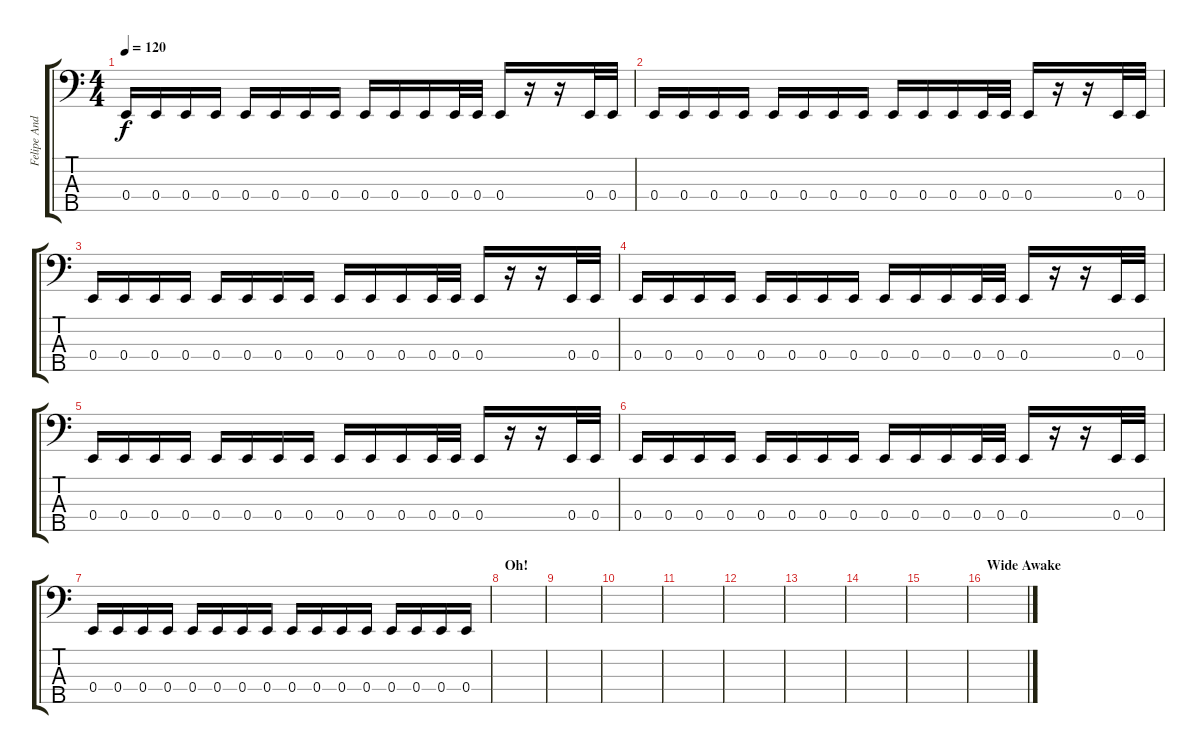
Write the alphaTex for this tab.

\track ("Felipe Andreoli" "Felipe And") {instrument electricbassfinger}
\staff {score tabs}
\tuning (G2 D2 A1 E1 B0) {hide}
\ts (4 4)
\tempo 120
\clef f4
\ks c
0.4.16{dy f} 0.4.16 0.4.16 0.4.16 0.4.16 0.4.16 0.4.16 0.4.16 0.4.16 0.4.16 0.4.16 0.4.32 0.4.32 0.4.16 r.16 r.16 0.4.32 0.4.32 |
0.4.16 0.4.16 0.4.16 0.4.16 0.4.16 0.4.16 0.4.16 0.4.16 0.4.16 0.4.16 0.4.16 0.4.32 0.4.32 0.4.16 r.16 r.16 0.4.32 0.4.32 |
0.4.16 0.4.16 0.4.16 0.4.16 0.4.16 0.4.16 0.4.16 0.4.16 0.4.16 0.4.16 0.4.16 0.4.32 0.4.32 0.4.16 r.16 r.16 0.4.32 0.4.32 |
0.4.16 0.4.16 0.4.16 0.4.16 0.4.16 0.4.16 0.4.16 0.4.16 0.4.16 0.4.16 0.4.16 0.4.32 0.4.32 0.4.16 r.16 r.16 0.4.32 0.4.32 |
0.4.16 0.4.16 0.4.16 0.4.16 0.4.16 0.4.16 0.4.16 0.4.16 0.4.16 0.4.16 0.4.16 0.4.32 0.4.32 0.4.16 r.16 r.16 0.4.32 0.4.32 |
0.4.16 0.4.16 0.4.16 0.4.16 0.4.16 0.4.16 0.4.16 0.4.16 0.4.16 0.4.16 0.4.16 0.4.32 0.4.32 0.4.16 r.16 r.16 0.4.32 0.4.32 |
0.4.16 0.4.16 0.4.16 0.4.16 0.4.16 0.4.16 0.4.16 0.4.16 0.4.16 0.4.16 0.4.16 0.4.16 0.4.16 0.4.16 0.4.16 0.4.16 |
\section ("" "Oh!")
|
|
|
|
|
|
|
|
\section ("" "Wide Awake")
